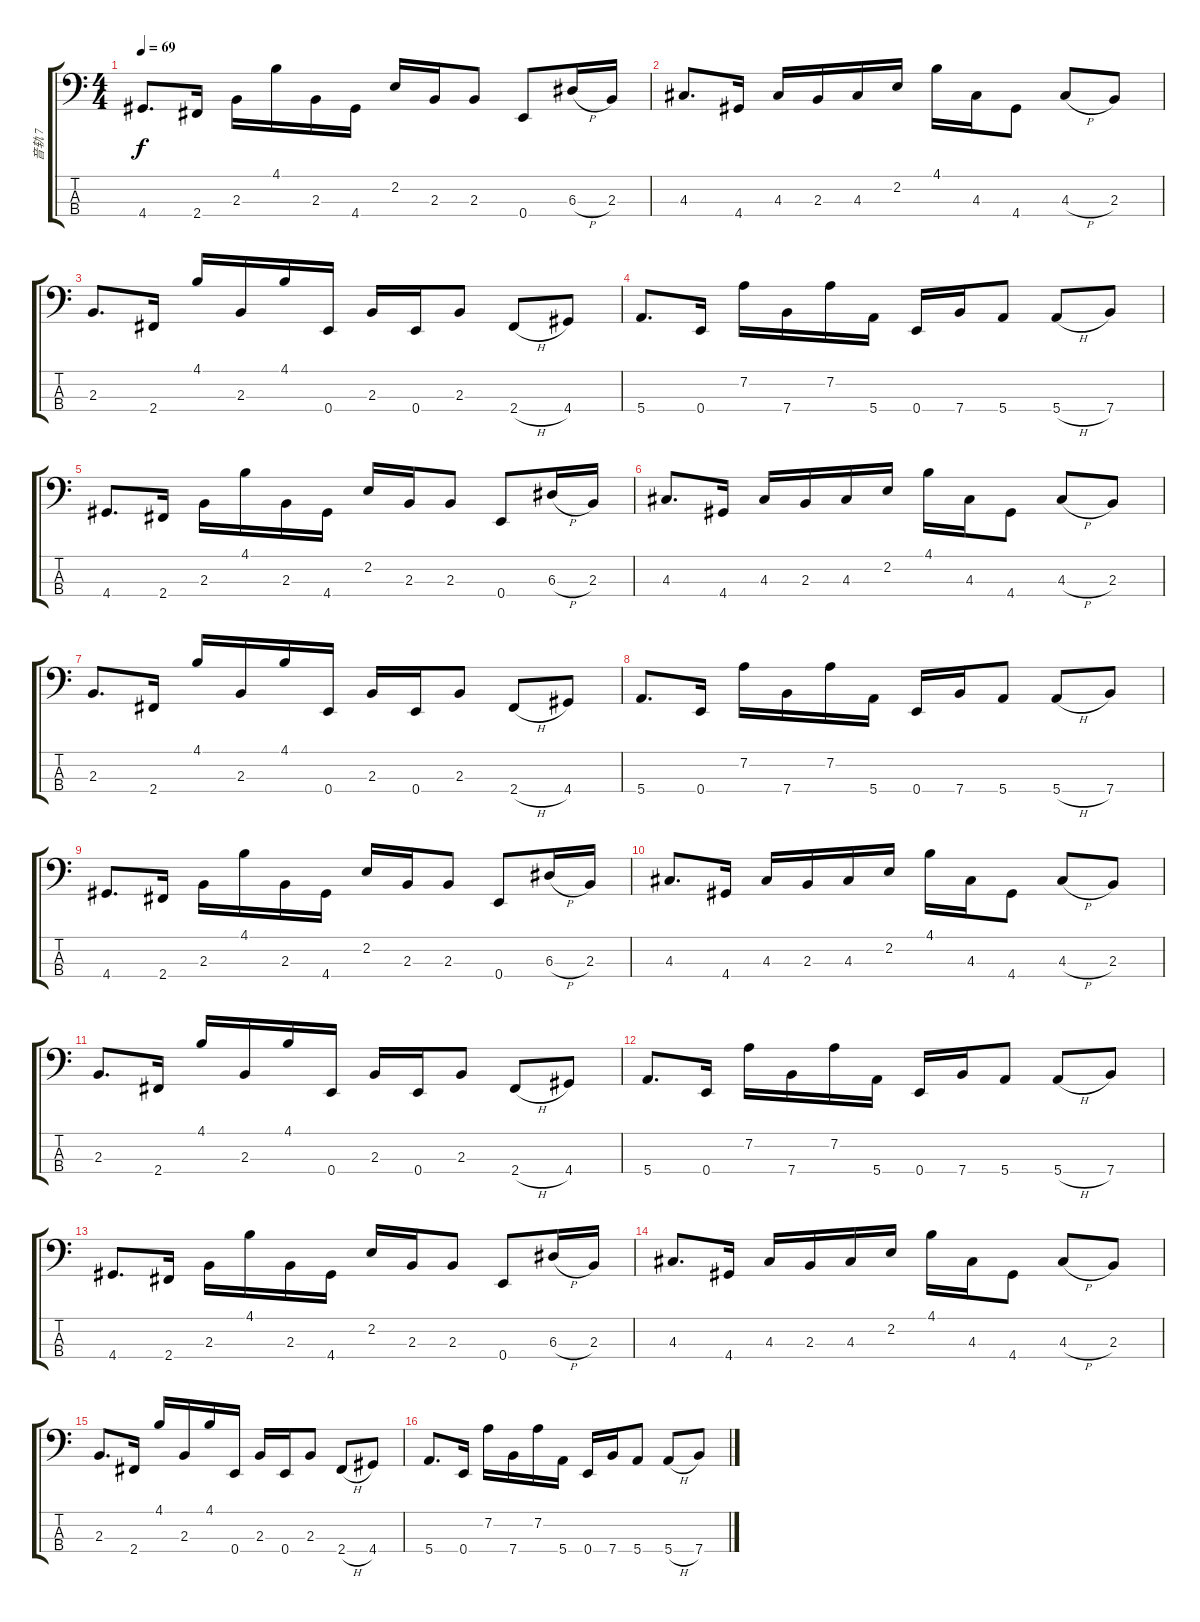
\track ("音轨 7" "音轨 7") {instrument electricbassfinger}
\staff {score tabs}
\tuning (G2 D2 A1 E1) {hide}
\ts (4 4)
\tempo 69
\clef f4
\ks c
4.4.8{d dy f} 2.4.16 2.3.16 4.1.16 2.3.16 4.4.16 2.2.16 2.3.16 2.3.8 0.4.8 6.3{h}.16 2.3.16 |
4.3.8{d} 4.4.16 4.3.16 2.3.16 4.3.16 2.2.16 4.1.16 4.3.16 4.4.8 4.3{h}.8 2.3.8 |
2.3.8{d} 2.4.16 4.1.16 2.3.16 4.1.16 0.4.16 2.3.16 0.4.16 2.3.8 2.4{h}.8 4.4.8 |
5.4.8{d} 0.4.16 7.2.16 7.4.16 7.2.16 5.4.16 0.4.16 7.4.16 5.4.8 5.4{h}.8 7.4.8 |
4.4.8{d} 2.4.16 2.3.16 4.1.16 2.3.16 4.4.16 2.2.16 2.3.16 2.3.8 0.4.8 6.3{h}.16 2.3.16 |
4.3.8{d} 4.4.16 4.3.16 2.3.16 4.3.16 2.2.16 4.1.16 4.3.16 4.4.8 4.3{h}.8 2.3.8 |
2.3.8{d} 2.4.16 4.1.16 2.3.16 4.1.16 0.4.16 2.3.16 0.4.16 2.3.8 2.4{h}.8 4.4.8 |
5.4.8{d} 0.4.16 7.2.16 7.4.16 7.2.16 5.4.16 0.4.16 7.4.16 5.4.8 5.4{h}.8 7.4.8 |
4.4.8{d} 2.4.16 2.3.16 4.1.16 2.3.16 4.4.16 2.2.16 2.3.16 2.3.8 0.4.8 6.3{h}.16 2.3.16 |
4.3.8{d} 4.4.16 4.3.16 2.3.16 4.3.16 2.2.16 4.1.16 4.3.16 4.4.8 4.3{h}.8 2.3.8 |
2.3.8{d} 2.4.16 4.1.16 2.3.16 4.1.16 0.4.16 2.3.16 0.4.16 2.3.8 2.4{h}.8 4.4.8 |
5.4.8{d} 0.4.16 7.2.16 7.4.16 7.2.16 5.4.16 0.4.16 7.4.16 5.4.8 5.4{h}.8 7.4.8 |
4.4.8{d} 2.4.16 2.3.16 4.1.16 2.3.16 4.4.16 2.2.16 2.3.16 2.3.8 0.4.8 6.3{h}.16 2.3.16 |
4.3.8{d} 4.4.16 4.3.16 2.3.16 4.3.16 2.2.16 4.1.16 4.3.16 4.4.8 4.3{h}.8 2.3.8 |
2.3.8{d} 2.4.16 4.1.16 2.3.16 4.1.16 0.4.16 2.3.16 0.4.16 2.3.8 2.4{h}.8 4.4.8 |
5.4.8{d} 0.4.16 7.2.16 7.4.16 7.2.16 5.4.16 0.4.16 7.4.16 5.4.8 5.4{h}.8 7.4.8
